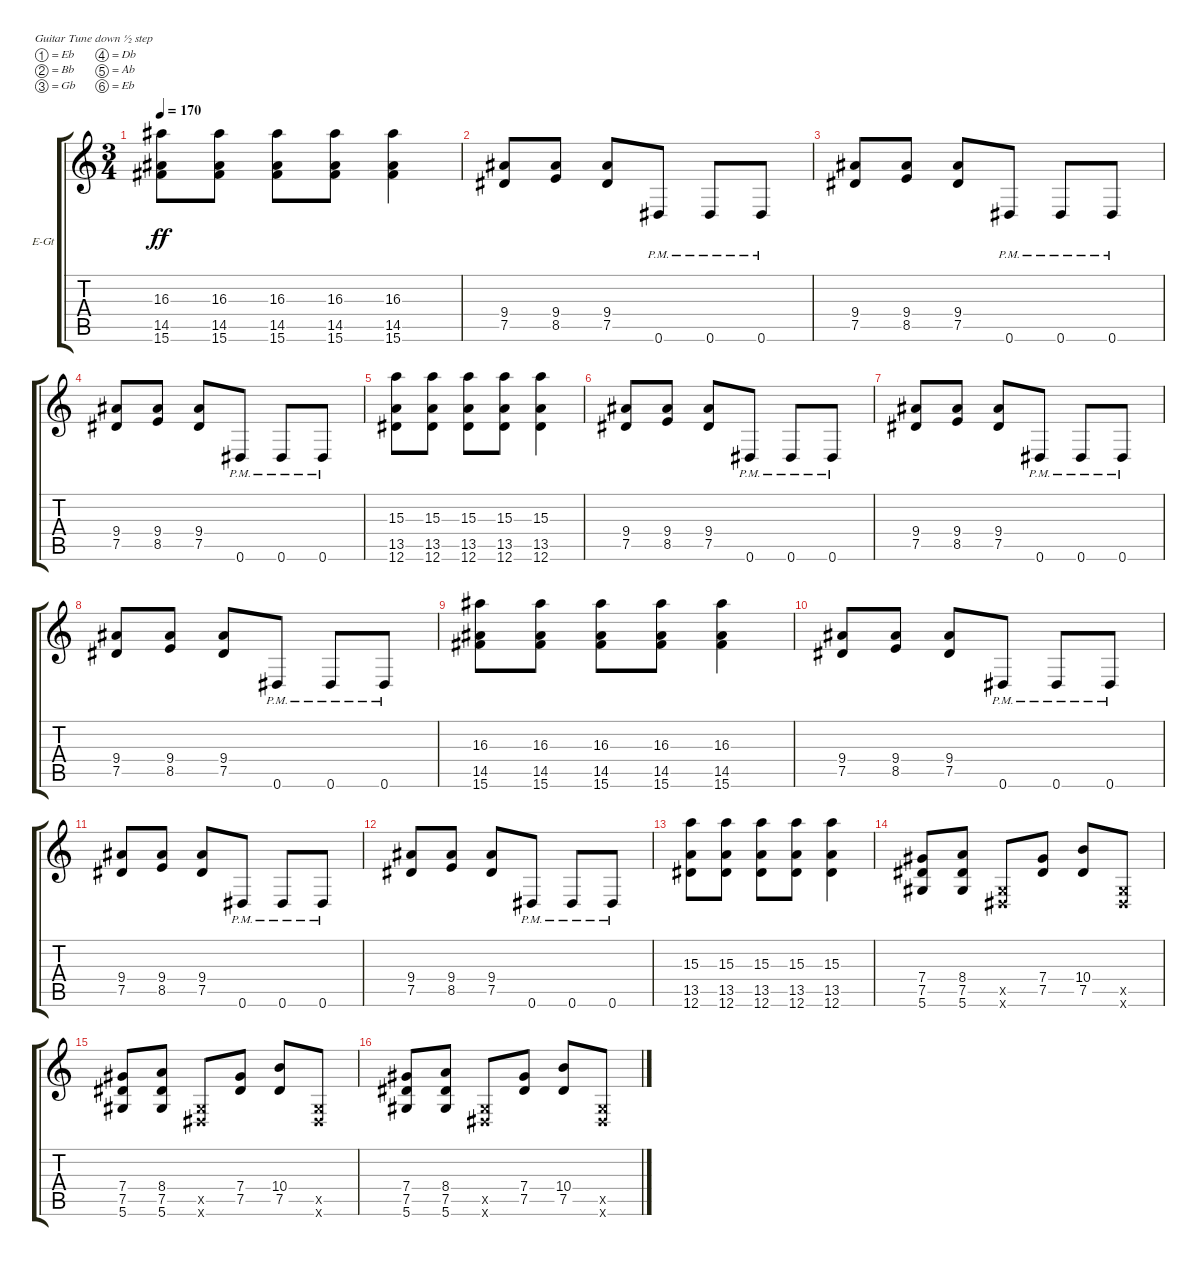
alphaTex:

\bracketExtendMode groupsimilarinstruments
\firstSystemTrackNameOrientation horizontal
\otherSystemsTrackNameOrientation horizontal
\track ("Adam - Lead" "E-Gt") {instrument distortionguitar}
\staff {score tabs}
\tuning (Eb4 Bb3 Gb3 Db3 Ab2 Eb2)
\ts (3 4)
\tempo 170
\clef g2
\ks c
(14.5 16.3 15.6).8{dy ff} (14.5 16.3 15.6).8 (14.5 16.3 15.6).8 (14.5 16.3 15.6).8 (14.5 16.3 15.6).4 |
(7.5 9.4).8 (8.5 9.4).8 (7.5 9.4).8 0.6{pm}.8 0.6{pm}.8 0.6{pm}.8 |
(7.5 9.4).8 (8.5 9.4).8 (7.5 9.4).8 0.6{pm}.8 0.6{pm}.8 0.6{pm}.8 |
(7.5 9.4).8 (8.5 9.4).8 (7.5 9.4).8 0.6{pm}.8 0.6{pm}.8 0.6{pm}.8 |
(13.5 15.3 12.6).8 (13.5 15.3 12.6).8 (13.5 15.3 12.6).8 (13.5 15.3 12.6).8 (13.5 15.3 12.6).4 |
(7.5 9.4).8 (8.5 9.4).8 (7.5 9.4).8 0.6{pm}.8 0.6{pm}.8 0.6{pm}.8 |
(7.5 9.4).8 (8.5 9.4).8 (7.5 9.4).8 0.6{pm}.8 0.6{pm}.8 0.6{pm}.8 |
(7.5 9.4).8 (8.5 9.4).8 (7.5 9.4).8 0.6{pm}.8 0.6{pm}.8 0.6{pm}.8 |
(14.5 16.3 15.6).8 (14.5 16.3 15.6).8 (14.5 16.3 15.6).8 (14.5 16.3 15.6).8 (14.5 16.3 15.6).4 |
(7.5 9.4).8 (8.5 9.4).8 (7.5 9.4).8 0.6{pm}.8 0.6{pm}.8 0.6{pm}.8 |
(7.5 9.4).8 (8.5 9.4).8 (7.5 9.4).8 0.6{pm}.8 0.6{pm}.8 0.6{pm}.8 |
(7.5 9.4).8 (8.5 9.4).8 (7.5 9.4).8 0.6{pm}.8 0.6{pm}.8 0.6{pm}.8 |
(13.5 15.3 12.6).8 (13.5 15.3 12.6).8 (13.5 15.3 12.6).8 (13.5 15.3 12.6).8 (13.5 15.3 12.6).4 |
(7.5 5.6 7.4).8 (5.6 7.5 8.4).8 (0.6{x} 0.5{x}).8 (7.5 7.4).8 (7.5 10.4).8 (0.6{x} 0.5{x}).8 |
(7.5 5.6 7.4).8 (5.6 7.5 8.4).8 (0.6{x} 0.5{x}).8 (7.5 7.4).8 (7.5 10.4).8 (0.6{x} 0.5{x}).8 |
(7.5 5.6 7.4).8 (5.6 7.5 8.4).8 (0.6{x} 0.5{x}).8 (7.5 7.4).8 (7.5 10.4).8 (0.6{x} 0.5{x}).8
